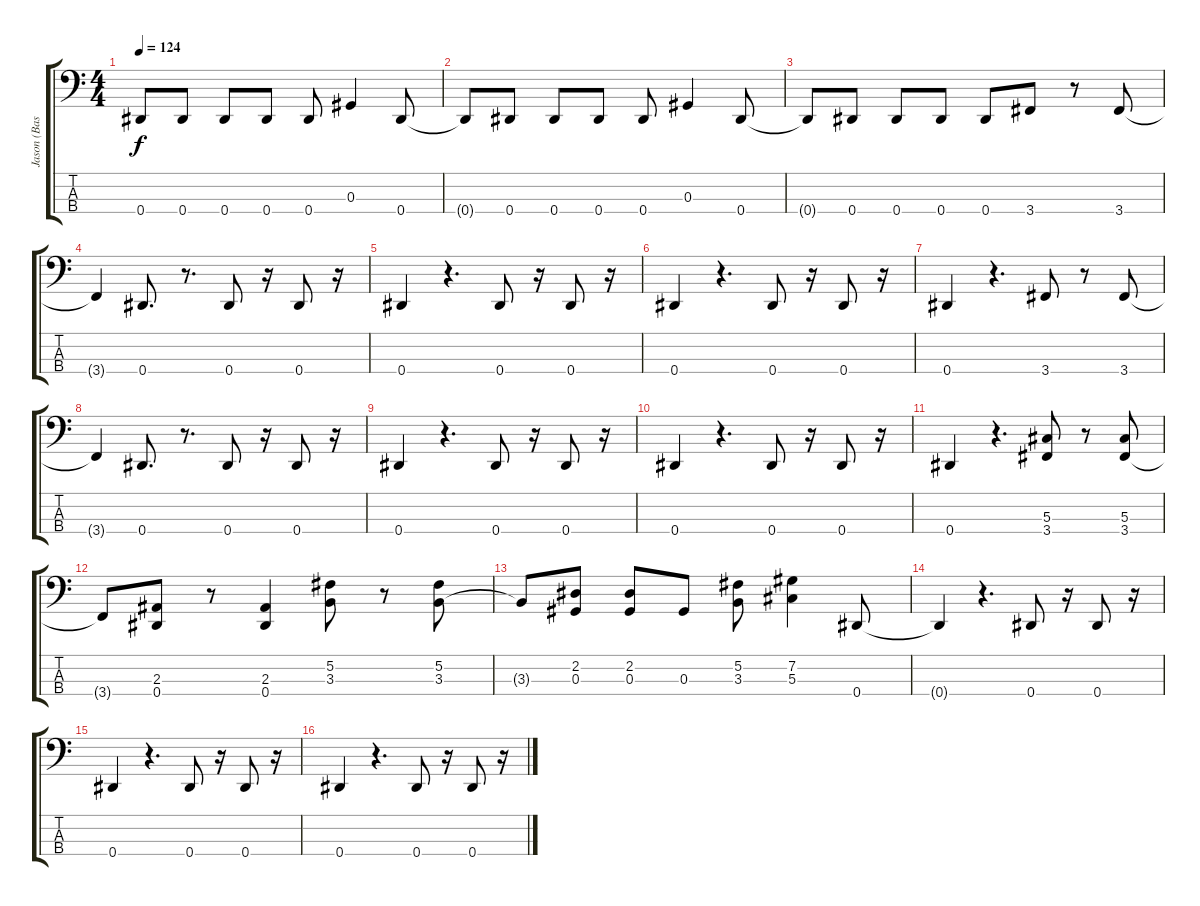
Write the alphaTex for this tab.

\track ("Jason (Bass)" "Jason (Bas") {instrument electricbasspick}
\staff {score tabs}
\tuning (Gb2 Db2 Ab1 Eb1) {hide}
\ts (4 4)
\tempo 124
\clef f4
\ks c
0.4{t}.8{dy f} 0.4.8 0.4.8 0.4.8 0.4.8 0.3.4 0.4.8 |
0.4{t}.8 0.4.8 0.4.8 0.4.8 0.4.8 0.3.4 0.4.8 |
0.4{t}.8 0.4.8 0.4.8 0.4.8 0.4.8 3.4.8 r.8 3.4.8 |
3.4{t}.4 0.4.8{d} r.8{d} 0.4.8 r.16 0.4.8 r.16 |
0.4.4 r.4{d} 0.4.8 r.16 0.4.8 r.16 |
0.4.4 r.4{d} 0.4.8 r.16 0.4.8 r.16 |
0.4.4 r.4{d} 3.4.8 r.8 3.4.8 |
3.4{t}.4 0.4.8{d} r.8{d} 0.4.8 r.16 0.4.8 r.16 |
0.4.4 r.4{d} 0.4.8 r.16 0.4.8 r.16 |
0.4.4 r.4{d} 0.4.8 r.16 0.4.8 r.16 |
0.4.4 r.4{d} (5.3 3.4).8 r.8 (5.3 3.4).8 |
3.4{t}.8 (2.3 0.4).8 r.8 (2.3 0.4).4 (5.2 3.3).8 r.8 (5.2 3.3).8 |
3.3{t}.8 (2.2 0.3).8 (2.2 0.3).8 0.3.8 (5.2 3.3).8 (7.2 5.3).4 0.4.8 |
0.4{t}.4 r.4{d} 0.4.8 r.16 0.4.8 r.16 |
0.4.4 r.4{d} 0.4.8 r.16 0.4.8 r.16 |
0.4.4 r.4{d} 0.4.8 r.16 0.4.8 r.16
